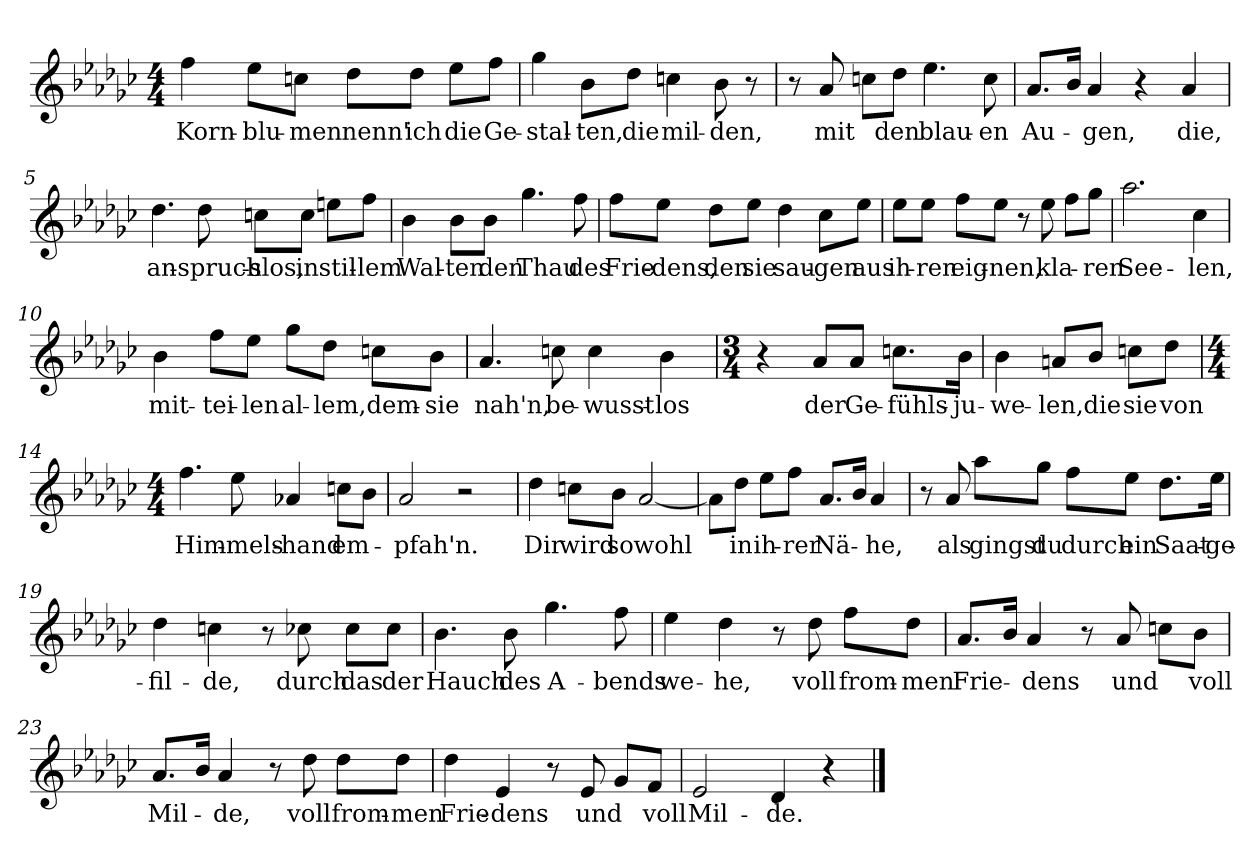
**kern	**text
*part1	*part1
*staff1	*staff1
*clefG2	*
*k[b-e-a-d-g-c-]	*
*M4/4	*
=1	=1
!	!LO:LY:b
4ff\	Korn-
!	!LO:LY:b
8ee-\L	-blu-
!	!LO:LY:b
8ccn\J	-men
!	!LO:LY:b
8dd-\L	nenn'
!	!LO:LY:b
8dd-\J	ich
!	!LO:LY:b
8ee-\L	die
!	!LO:LY:b
8ff\J	Ge-
=2	=2
!	!LO:LY:b
4gg-\	-stal-
!	!LO:LY:b
8b-\L	-ten,
!	!LO:LY:b
8dd-\J	die
!	!LO:LY:b
4ccn\	mil-
!	!LO:LY:b
8b-\	-den,
8r	.
=3	=3
8r	.
!	!LO:LY:b
8a-/	mit
8ccn\L	.
!	!LO:LY:b
8dd-\J	den
!	!LO:LY:b
4.ee-\	blau-
!	!LO:LY:b
8cc\	-en
=4	=4
!	!LO:LY:b
8.a-/L	Au-
16b-/Jk	.
!	!LO:LY:b
4a-/	-gen,
4r	.
!	!LO:LY:b
4a-/	die,
!!LO:LB:g=z
=5	=5
!	!LO:LY:b
4.dd-\	an-
!	!LO:LY:b
8dd-\	-spruch-
!	!LO:LY:b
8ccn\L	-slos,
!	!LO:LY:b
8cc\J	in
!	!LO:LY:b
8een\L	stil-
!	!LO:LY:b
8ff\J	-lem
=6	=6
!	!LO:LY:b
4b-\	Wal-
!	!LO:LY:b
8b-\L	-ten
!	!LO:LY:b
8b-\J	den
!	!LO:LY:b
4.gg-\	Thau
!	!LO:LY:b
8ff\	des
=7	=7
!	!LO:LY:b
8ff\L	Frie-
!	!LO:LY:b
8ee-\J	-dens,
!	!LO:LY:b
8dd-\L	den
!	!LO:LY:b
8ee-\J	sie
!	!LO:LY:b
4dd-\	sau-
!	!LO:LY:b
8cc-\L	-gen
!	!LO:LY:b
8ee-\J	aus
=8	=8
!	!LO:LY:b
8ee-\L	ih-
!	!LO:LY:b
8ee-\J	-ren
!	!LO:LY:b
8ff\L	eig-
!	!LO:LY:b
8ee-\J	-nen,
8r	.
!	!LO:LY:b
8ee-\	kla-
8ff\L	.
!	!LO:LY:b
8gg-\J	-ren
=9	=9
!	!LO:LY:b
2.aa-\	See-
!	!LO:LY:b
4cc-\	-len,
!!LO:LB:g=z
=10	=10
!	!LO:LY:b
4b-\	mit-
!	!LO:LY:b
8ff\L	-tei-
!	!LO:LY:b
8ee-\J	-len
!	!LO:LY:b
8gg-\L	al-
!	!LO:LY:b
8dd-\J	-lem,
!	!LO:LY:b
8ccn\L	dem-
!	!LO:LY:b
8b-\J	-sie
=11	=11
!	!LO:LY:b
4.a-/	nah'n,
!	!LO:LY:b
8ccn\	be-
!	!LO:LY:b
4cc\	-wusst-
!	!LO:LY:b
4b-\	-los
=12	=12
*M3/4	*
4r	.
!	!LO:LY:b
8a-/L	der
!	!LO:LY:b
8a-/J	Ge-
!	!LO:LY:b
8.ccn\L	-fühls-
!	!LO:LY:b
16b-\Jk	-ju-
=13	=13
!	!LO:LY:b
4b-\	-we-
!	!LO:LY:b
8an/L	-len,
!	!LO:LY:b
8b-/J	die
!	!LO:LY:b
8ccn\L	sie
!	!LO:LY:b
8dd-\J	von
=14	=14
*M4/4	*
!	!LO:LY:b
4.ff\	Him-
!	!LO:LY:b
8ee-\	-mels-
!	!LO:LY:b
4a-X/	-hand
!	!LO:LY:b
8ccn\L	em-
8b-\J	.
!!LO:LB:g=z
=15	=15
!	!LO:LY:b
2a-/	-pfah'n.
2r	.
=16	=16
!	!LO:LY:b
4dd-\	Dir
!	!LO:LY:b
8ccn\L	wird
!	!LO:LY:b
8b-\J	so
!	!LO:LY:b
[2a-/	wohl
=17	=17
8a-\L]	.
!	!LO:LY:b
8dd-\J	in
!	!LO:LY:b
8ee-\L	ih-
!	!LO:LY:b
8ff\J	-rer
!	!LO:LY:b
8.a-/L	Nä-
16b-/Jk	.
!	!LO:LY:b
4a-/	-he,
=18	=18
8r	.
!	!LO:LY:b
8a-/	als
!	!LO:LY:b
8aa-\L	gingst
!	!LO:LY:b
8gg-\J	du
!	!LO:LY:b
8ff\L	durch
!	!LO:LY:b
8ee-\J	ein
!	!LO:LY:b
8.dd-\L	Saat-
!	!LO:LY:b
16ee-\Jk	-ge-
=19	=19
!	!LO:LY:b
4dd-\	-fil-
!	!LO:LY:b
4ccn\	-de,
8r	.
!	!LO:LY:b
8cc-X\	durch
!	!LO:LY:b
8cc-\L	das
!	!LO:LY:b
8cc-\J	der
!!LO:LB:g=z
=20	=20
!	!LO:LY:b
4.b-\	Hauch
!	!LO:LY:b
8b-\	des
!	!LO:LY:b
4.gg-\	A-
!	!LO:LY:b
8ff\	-bends
=21	=21
!	!LO:LY:b
4ee-\	we-
!	!LO:LY:b
4dd-\	-he,
8r	.
!	!LO:LY:b
8dd-\	voll
!	!LO:LY:b
8ff\L	from-
!	!LO:LY:b
8dd-\J	-men
=22	=22
!	!LO:LY:b
8.a-/L	Frie-
16b-/Jk	.
!	!LO:LY:b
4a-/	-dens
8r	.
!	!LO:LY:b
8a-/	und
8ccn\L	.
!	!LO:LY:b
8b-\J	voll
=23	=23
!	!LO:LY:b
8.a-/L	Mil-
16b-/Jk	.
!	!LO:LY:b
4a-/	-de,
8r	.
!	!LO:LY:b
8dd-\	voll
!	!LO:LY:b
8dd-\L	from-
!	!LO:LY:b
8dd-\J	-men
=24	=24
!	!LO:LY:b
4dd-\	Frie-
!	!LO:LY:b
4e-/	-dens
8r	.
!	!LO:LY:b
8e-/	und
8g-/L	.
!	!LO:LY:b
8f/J	voll
!!LO:LB:g=z
=25	=25
!	!LO:LY:b
2e-/	Mil-
!	!LO:LY:b
4d-/	-de.
4r	.
==	==
*-	*-
